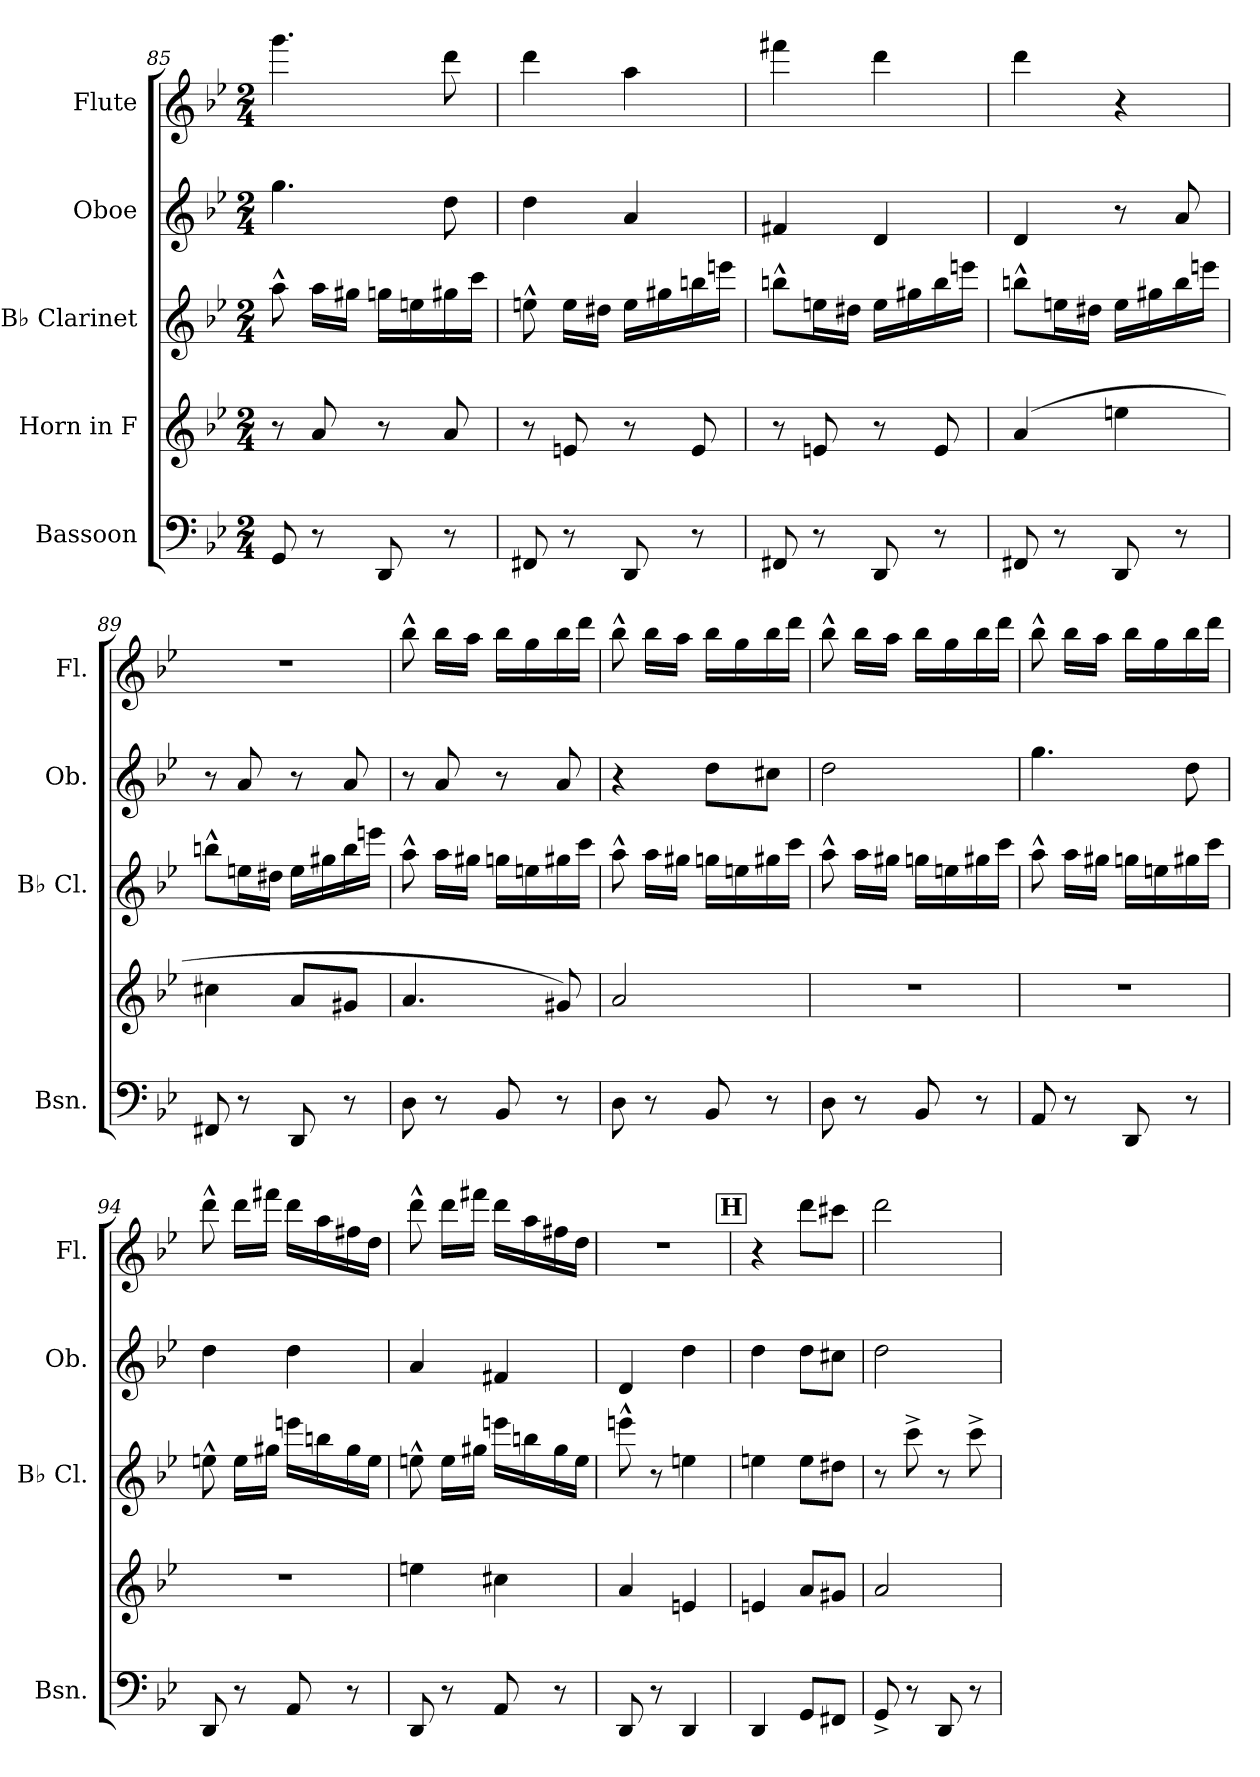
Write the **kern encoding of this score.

**kern	**kern	**kern	**kern	**kern
*part5	*part4	*part3	*part2	*part1
*staff5	*staff4	*staff3	*staff2	*staff1
*I"Bassoon	*I"Horn in F	*I"B♭ Clarinet	*I"Oboe	*I"Flute
*I'Bsn.	*	*I'B♭ Cl.	*I'Ob.	*I'Fl.
!!LO:PB:g=z
*clefF4	*clefG2	*clefG2	*clefG2	*clefG2
*	*ITrd4c7	*ITrd1c2	*	*
*k[b-e-]	*k[b-e-a-]	*k[b-e-a-d-]	*k[b-e-]	*k[b-e-]
*M2/4	*M2/4	*M2/4	*M2/4	*M2/4
=85	=85	=85	=85	=85
8GG/	8r	8gg^^\	4.gg\	4.ggg\
8r	8d/	16gg\LL	.	.
.	.	16ff#X\JJ	.	.
8DD/	8r	16ffn\LL	.	.
.	.	16ddn\	.	.
8r	8d/	16ff#X\	8dd\	8ddd\
.	.	16bb-\JJ	.	.
=86	=86	=86	=86	=86
8FF#X/	8r	8ddn^^\	4dd\	4ddd\
8r	8An/	16dd\LL	.	.
.	.	16cc#X\JJ	.	.
8DD/	8r	16dd\LL	4a/	4aa\
.	.	16ff#X\	.	.
8r	8A/	16aan\	.	.
.	.	16dddn\JJ	.	.
=87	=87	=87	=87	=87
8FF#X/	8r	8aan^^\L	4f#X/	4fff#X\
8r	8An/	16ddn\L	.	.
.	.	16cc#X\JJ	.	.
8DD/	8r	16dd\LL	4d/	4ddd\
.	.	16ff#X\	.	.
8r	8A/	16aa\	.	.
.	.	16dddn\JJ	.	.
!!LO:LB:g=z
=88	=88	=88	=88	=88
8FF#X/	(4d/	8aan^^\L	4d/	4ddd\
8r	.	16ddn\L	.	.
.	.	16cc#X\JJ	.	.
8DD/	4an\	16dd\LL	8r	4r
.	.	16ff#X\	.	.
8r	.	16aa\	8a/	.
.	.	16dddn\JJ	.	.
=89	=89	=89	=89	=89
8FF#X/	4f#X\	8aan^^\L	8r	2r
8r	.	16ddn\L	8a/	.
.	.	16cc#X\JJ	.	.
8DD/	8d/L	16dd\LL	8r	.
.	.	16ff#X\	.	.
8r	8c#X/J	16aa\	8a/	.
.	.	16dddn\JJ	.	.
=90	=90	=90	=90	=90
8D\	4.d/	8gg^^\	8r	8bb-^^\
8r	.	16gg\LL	8a/	16bb-\LL
.	.	16ff#X\JJ	.	16aa\JJ
8BB-/	.	16ffn\LL	8r	16bb-\LL
.	.	16ddn\	.	16gg\
8r	8c#X/)	16ff#X\	8a/	16bb-\
.	.	16bb-\JJ	.	16ddd\JJ
!!LO:PB:g=z
=91	=91	=91	=91	=91
8D\	2d/	8gg^^\	4r	8bb-^^\
8r	.	16gg\LL	.	16bb-\LL
.	.	16ff#X\JJ	.	16aa\JJ
8BB-/	.	16ffn\LL	8dd\L	16bb-\LL
.	.	16ddn\	.	16gg\
8r	.	16ff#X\	8cc#X\J	16bb-\
.	.	16bb-\JJ	.	16ddd\JJ
=92	=92	=92	=92	=92
8D\	2r	8gg^^\	2dd\	8bb-^^\
8r	.	16gg\LL	.	16bb-\LL
.	.	16ff#X\JJ	.	16aa\JJ
8BB-/	.	16ffn\LL	.	16bb-\LL
.	.	16ddn\	.	16gg\
8r	.	16ff#X\	.	16bb-\
.	.	16bb-\JJ	.	16ddd\JJ
=93	=93	=93	=93	=93
8AA/	2r	8gg^^\	4.gg\	8bb-^^\
8r	.	16gg\LL	.	16bb-\LL
.	.	16ff#X\JJ	.	16aa\JJ
8DD/	.	16ffn\LL	.	16bb-\LL
.	.	16ddn\	.	16gg\
8r	.	16ff#X\	8dd\	16bb-\
.	.	16bb-\JJ	.	16ddd\JJ
!!LO:LB:g=z
=94	=94	=94	=94	=94
8DD/	2r	8ddn^^\	4dd\	8ddd^^\
8r	.	16dd\LL	.	16ddd\LL
.	.	16ff#X\JJ	.	16fff#X\JJ
8AA/	.	16dddn\LL	4dd\	16ddd\LL
.	.	16aan\	.	16aa\
8r	.	16ff#\	.	16ff#X\
.	.	16dd\JJ	.	16dd\JJ
=95	=95	=95	=95	=95
8DD/	4an\	8ddn^^\	4a/	8ddd^^\
8r	.	16dd\LL	.	16ddd\LL
.	.	16ff#X\JJ	.	16fff#X\JJ
8AA/	4f#X\	16dddn\LL	4f#X/	16ddd\LL
.	.	16aan\	.	16aa\
8r	.	16ff#\	.	16ff#X\
.	.	16dd\JJ	.	16dd\JJ
=96	=96	=96	=96	=96
8DD/	4d/	8dddn^^\	4d/	2r
8r	.	8r	.	.
4DD/	4An/	4ddn\	4dd\	.
!!LO:REH:place=s1:a:B:fs=14:t=H
=97	=97	=97	=97	=97
4DD/	4An/	4ddn\	4dd\	4r
8GG/L	8d/L	8dd\L	8dd\L	8ddd\L
8FF#X/J	8c#X/J	8cc#X\J	8cc#X\J	8ccc#X\J
=98	=98	=98	=98	=98
8GG^/	2d/	8r	2dd\	2ddd\
8r	.	8bb-^\	.	.
8DD/	.	8r	.	.
8r	.	8bb-^\	.	.
=	=	=	=	=
*-	*-	*-	*-	*-
